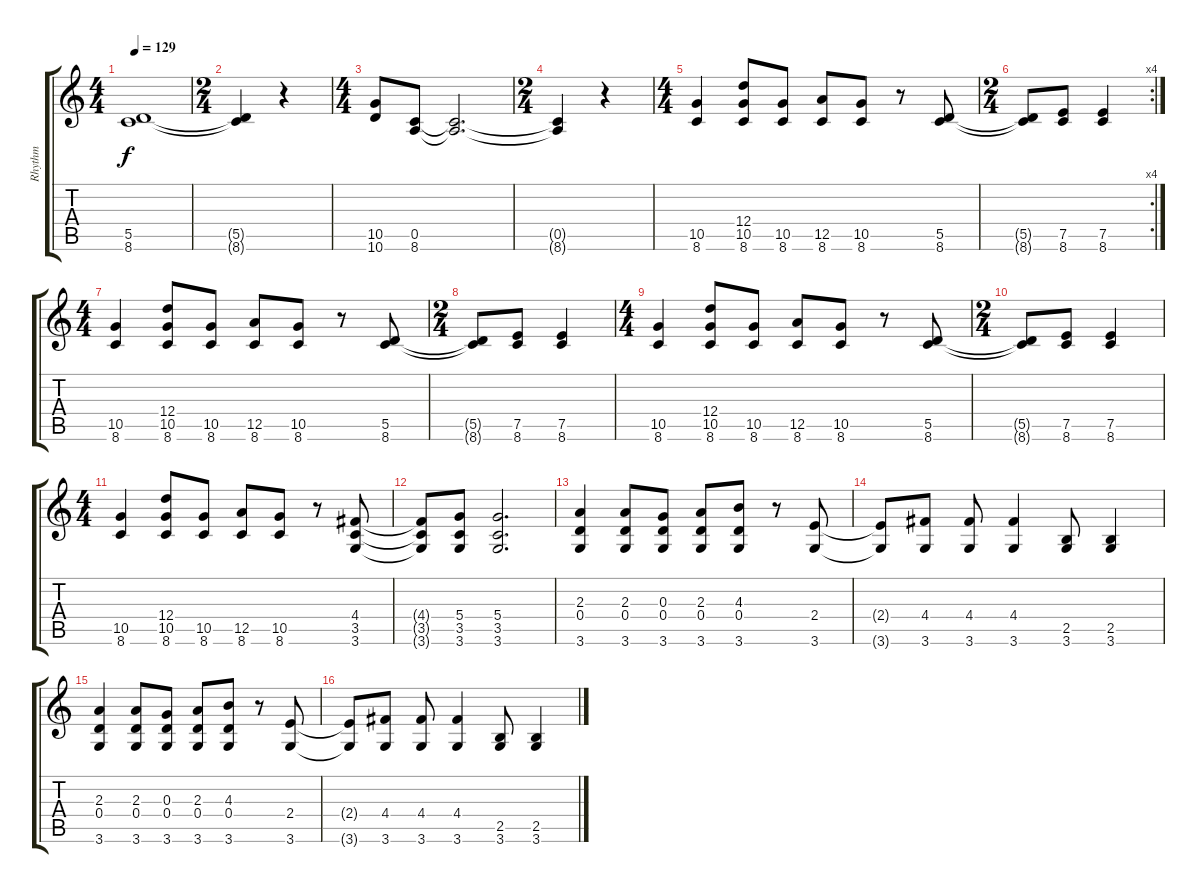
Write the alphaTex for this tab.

\track ("Rhythm" "Rhythm") {instrument electricguitarjazz}
\staff {score tabs}
\tuning (E4 B3 G3 D3 A2 E2) {hide}
\ts (4 4)
\tempo 129
\clef g2
\ks c
(5.5 8.6).1{dy f} |
\ts (2 4)
(5.5{t} 8.6{t}).4 r.4 |
\ts (4 4)
(10.5 10.6).8 (0.5 8.6).8 (0.5{t} 8.6{t}).2{d} |
\ts (2 4)
(0.5{t} 8.6{t}).4 r.4 |
\ts (4 4)
(10.5 8.6).4 (12.4 10.5 8.6).8 (10.5 8.6).8 (12.5 8.6).8 (10.5 8.6).8 r.8 (5.5 8.6).8 |
\rc 4
\ts (2 4)
(5.5{t} 8.6{t}).8 (7.5 8.6).8 (7.5 8.6).4 |
\ts (4 4)
(10.5 8.6).4 (12.4 10.5 8.6).8 (10.5 8.6).8 (12.5 8.6).8 (10.5 8.6).8 r.8 (5.5 8.6).8 |
\ts (2 4)
(5.5{t} 8.6{t}).8 (7.5 8.6).8 (7.5 8.6).4 |
\ts (4 4)
(10.5 8.6).4 (12.4 10.5 8.6).8 (10.5 8.6).8 (12.5 8.6).8 (10.5 8.6).8 r.8 (5.5 8.6).8 |
\ts (2 4)
(5.5{t} 8.6{t}).8 (7.5 8.6).8 (7.5 8.6).4 |
\ts (4 4)
(10.5 8.6).4 (12.4 10.5 8.6).8 (10.5 8.6).8 (12.5 8.6).8 (10.5 8.6).8 r.8 (4.4 3.5 3.6).8 |
(4.4{t} 3.5{t} 3.6{t}).8 (5.4 3.5 3.6).8 (5.4 3.5 3.6).2{d} |
(2.3 0.4 3.6).4 (2.3 0.4 3.6).8 (0.3 0.4 3.6).8 (2.3 0.4 3.6).8 (4.3 0.4 3.6).8 r.8 (2.4 3.6).8 |
(2.4{t} 3.6{t}).8 (4.4 3.6).8 (4.4 3.6).8 (4.4 3.6).4 (2.5 3.6).8 (2.5 3.6).4 |
(2.3 0.4 3.6).4 (2.3 0.4 3.6).8 (0.3 0.4 3.6).8 (2.3 0.4 3.6).8 (4.3 0.4 3.6).8 r.8 (2.4 3.6).8 |
(2.4{t} 3.6{t}).8 (4.4 3.6).8 (4.4 3.6).8 (4.4 3.6).4 (2.5 3.6).8 (2.5 3.6).4
